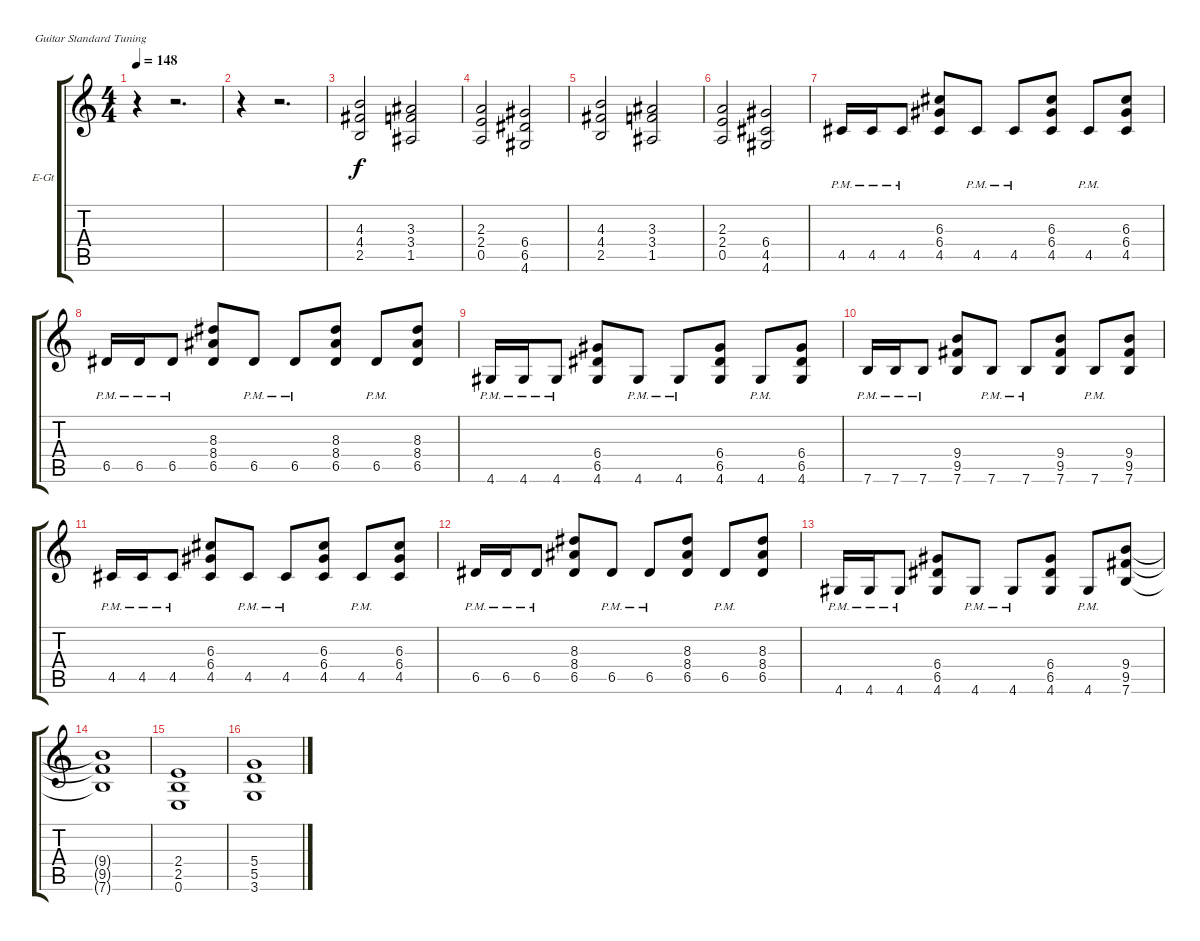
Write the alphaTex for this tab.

\defaultSystemsLayout 4
\bracketExtendMode groupsimilarinstruments
\firstSystemTrackNameOrientation horizontal
\otherSystemsTrackNameOrientation horizontal
\track ("Electric Guitar" "E-Gt") {instrument distortionguitar}
\staff {score tabs}
\tuning (E4 B3 G3 D3 A2 E2)
\ts (4 4)
\tempo 148
\clef g2
\scale
0.333333
\ks c
r.4{dy f} r.2{d} |
\scale
0.333333 r.4 r.2{d} |
\scale
0.333333 (4.3 4.4 2.5).2 (3.3 3.4 1.5).2 |
\scale
0.333333 (2.3 2.4 0.5).2 (6.4 6.5 4.6).2 |
\scale
0.333333 (4.3 4.4 2.5).2 (3.3 3.4 1.5).2 |
\scale
0.333333 (2.3 2.4 0.5).2 (6.4 4.5 4.6).2 |
\scale
0.333333 4.5{pm}.16 4.5{pm}.16 4.5{pm}.8 (6.3 6.4 4.5).8 4.5{pm}.8 4.5{pm}.8 (6.3 6.4 4.5).8 4.5{pm}.8 (6.3 6.4 4.5).8 |
\scale
0.333333 6.5{pm}.16 6.5{pm}.16 6.5{pm}.8 (8.3 8.4 6.5).8 6.5{pm}.8 6.5{pm}.8 (8.3 8.4 6.5).8 6.5{pm}.8 (8.3 8.4 6.5).8 |
\scale
0.333333 4.6{pm}.16 4.6{pm}.16 4.6{pm}.8 (6.4 6.5 4.6).8 4.6{pm}.8 4.6{pm}.8 (6.4 6.5 4.6).8 4.6{pm}.8 (6.4 6.5 4.6).8 |
\scale
0.333333 7.6{pm}.16 7.6{pm}.16 7.6{pm}.8 (9.4 9.5 7.6).8 7.6{pm}.8 7.6{pm}.8 (9.4 9.5 7.6).8 7.6{pm}.8 (9.4 9.5 7.6).8 |
\scale
0.333333 4.5{pm}.16 4.5{pm}.16 4.5{pm}.8 (6.3 6.4 4.5).8 4.5{pm}.8 4.5{pm}.8 (6.3 6.4 4.5).8 4.5{pm}.8 (6.3 6.4 4.5).8 |
\scale
0.333333 6.5{pm}.16 6.5{pm}.16 6.5{pm}.8 (8.3 8.4 6.5).8 6.5{pm}.8 6.5{pm}.8 (8.3 8.4 6.5).8 6.5{pm}.8 (8.3 8.4 6.5).8 |
\scale
0.333333 4.6{pm}.16 4.6{pm}.16 4.6{pm}.8 (6.4 6.5 4.6).8 4.6{pm}.8 4.6{pm}.8 (6.4 6.5 4.6).8 4.6{pm}.8 (9.4 9.5 7.6).8 |
\scale
0.333333 (9.4{t} 9.5{t} 7.6{t}).1 |
\scale
0.333333 (2.4 2.5 0.6).1 |
\scale
0.333333 (5.4 5.5 3.6).1
